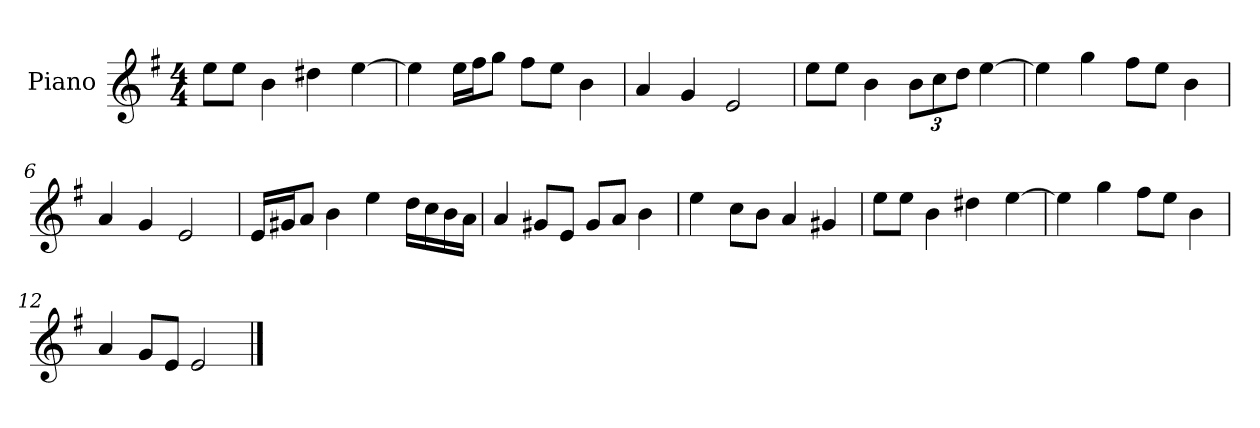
**kern
*part1
*staff1
*I"Piano
*I'P-no
*clefG2
*k[f#]
*M4/4
*MM90
=1
8ee\L
8ee\J
4b\
4dd#X\
[4ee\
=2
4ee\]
16ee\LL
16ff#\J
8gg\J
8ff#\L
8ee\J
4b\
=3
4a/
4g/
2e/
=4
8ee\L
8ee\J
4b\
*Xbrackettup
12b\L
12cc\
12dd\J
[4ee\
=5
4ee\]
4gg\
8ff#\L
8ee\J
4b\
=6
4a/
4g/
2e/
!!LO:LB:g=z
=7
16e/LL
16g#X/J
8a/J
4b\
4ee\
16dd\LL
16cc\
16b\
16a\JJ
=8
4a/
8g#X/L
8e/J
8g#/L
8a/J
4b\
=9
4ee\
8cc\L
8b\J
4a/
4g#X/
=10
8ee\L
8ee\J
4b\
4dd#X\
[4ee\
=11
4ee\]
4gg\
8ff#\L
8ee\J
4b\
=12
4a/
8g/L
8e/J
2e/
==
*-
